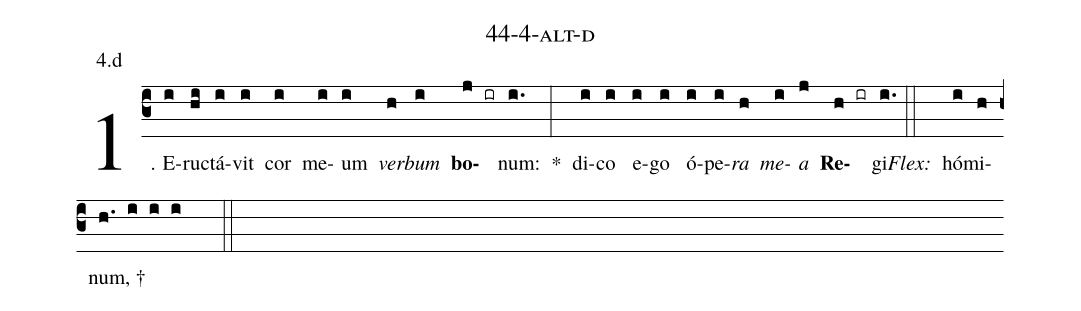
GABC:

name: 44-4-alt-d;
annotation: 4.d;
%%
(c3)1. E(i)ruc(hi)tá(i)vit(i) cor(i) me(i)um(i) <i>ver</i>(h)<i>bum</i>(i) <b>bo</b>(j ir)num:(i.) *(:) di(i)co(i) e(i)go(i) ó(i)pe(i)<i>ra</i>(h) <i>me</i>(i)<i>a</i>(j) <b>Re</b>(h ir)gi.(i.) (::)
<i>Flex:</i>()  hó(i)mi(h)num, †(h. i i i  ::)
